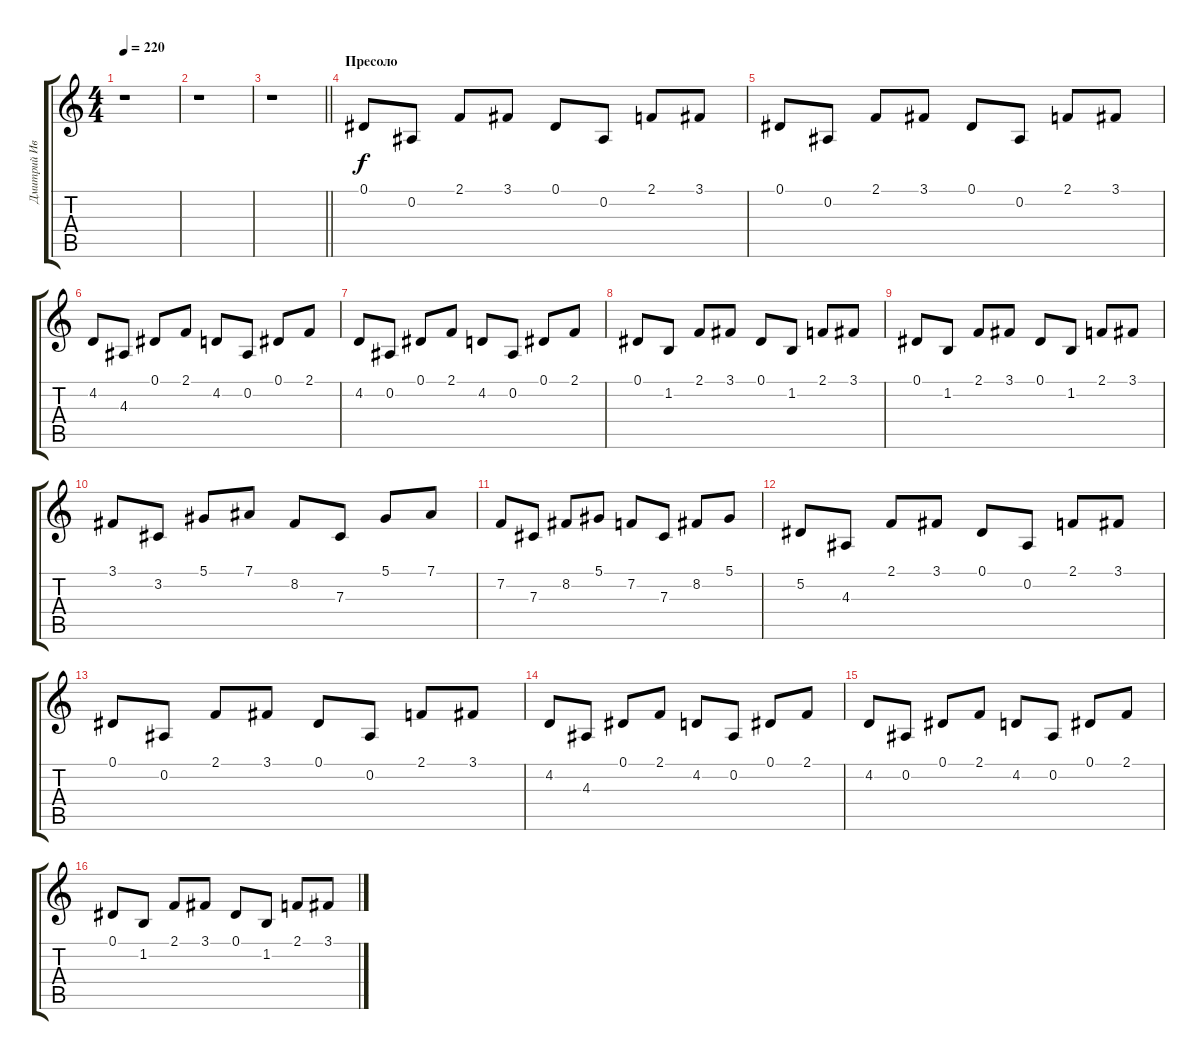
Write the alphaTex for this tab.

\track ("Дмитрий Иванов" "Дмитрий Ив") {instrument stringensemble1}
\staff {score tabs}
\tuning (Eb4 Bb3 Gb3 Db3 Ab2 Eb2) {hide}
\ts (4 4)
\tempo 220
\clef g2
\ks c
r.1{dy f} |
r.1 |
\barLineRight lightlight
r.1 |
\section ("" "Пресоло")
0.1.8 0.2.8 2.1.8 3.1.8 0.1.8 0.2.8 2.1.8 3.1.8 |
0.1.8 0.2.8 2.1.8 3.1.8 0.1.8 0.2.8 2.1.8 3.1.8 |
4.2.8 4.3.8 0.1.8 2.1.8 4.2.8 0.2.8 0.1.8 2.1.8 |
4.2.8 0.2.8 0.1.8 2.1.8 4.2.8 0.2.8 0.1.8 2.1.8 |
0.1.8 1.2.8 2.1.8 3.1.8 0.1.8 1.2.8 2.1.8 3.1.8 |
0.1.8 1.2.8 2.1.8 3.1.8 0.1.8 1.2.8 2.1.8 3.1.8 |
3.1.8 3.2.8 5.1.8 7.1.8 8.2.8 7.3.8 5.1.8 7.1.8 |
7.2.8 7.3.8 8.2.8 5.1.8 7.2.8 7.3.8 8.2.8 5.1.8 |
5.2.8 4.3.8 2.1.8 3.1.8 0.1.8 0.2.8 2.1.8 3.1.8 |
0.1.8 0.2.8 2.1.8 3.1.8 0.1.8 0.2.8 2.1.8 3.1.8 |
4.2.8 4.3.8 0.1.8 2.1.8 4.2.8 0.2.8 0.1.8 2.1.8 |
4.2.8 0.2.8 0.1.8 2.1.8 4.2.8 0.2.8 0.1.8 2.1.8 |
0.1.8 1.2.8 2.1.8 3.1.8 0.1.8 1.2.8 2.1.8 3.1.8
